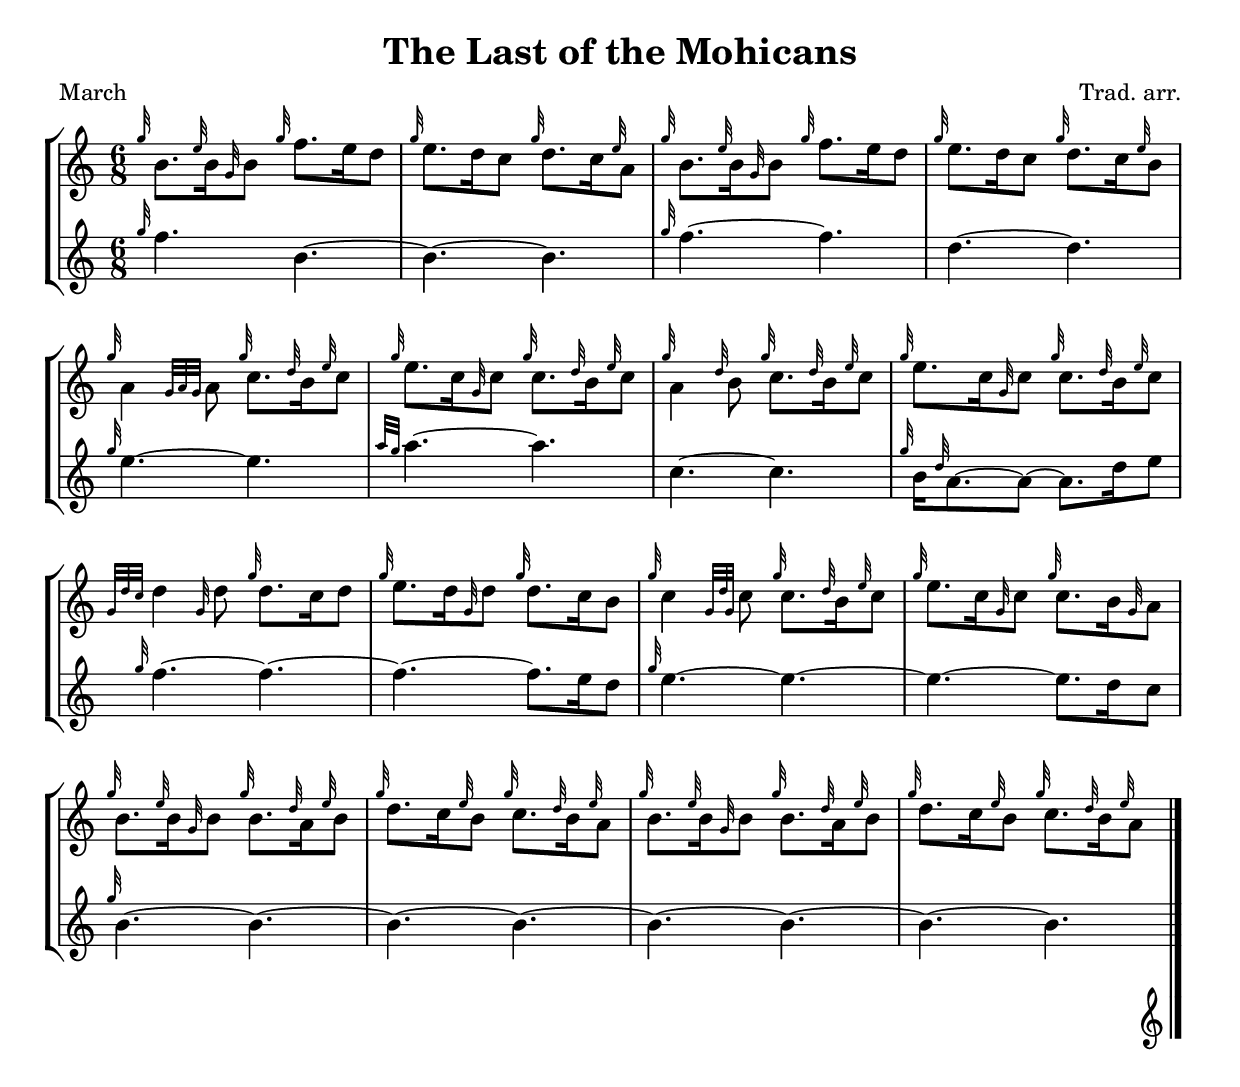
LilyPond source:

\version "2.18.2"

\include "bagpipe.ly"

\layout {
  indent = 0.0\cm
  \context { \Score \remove "Bar_number_engraver" }
}

\header {
	title = "The Last of the Mohicans"
	meter = "March"
	arranger = "Trad. arr."
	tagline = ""
}

{
  \parallelMusic #'(voiceA voiceB) {
    \hideKeySignature
    \time 6/8
    
    % FIRST PART
    \grg b8. \gre b16 \grG b8 \grg f8. e16 d8 \grg e8. d16 c8 \grg d8. c16 \gre a8 |
	\hideKeySignature
    \grg f4. b ~ b ~ b |  % harmony 

    \grg b8. \gre b16 \grG b8 \grg f8. e16 d8 \grg e8. d16 c8 \grg d8. c16 \gre b8 |
    \grg f4. ~ f d ~ d |


    % SECOND PART
    \grg a4 \wbirl a8 \grg c8. \grd b16 \gre c8 \grg e8. c16 \grG c8 \grg c8. \grd b16 \gre c8 |
    \grg e4. ~ e \dblA A ~ A |

    \grg a4 \grd b8 \grg c8. \grd b16 \gre c8 \grg e8. c16 \grG c8 \grg c8. \grd b16 \gre c8 |
    c4. ~ c \grg b16 \grd a8. ~ a8 ~ a8. d16 e8 |


    % THIRD PART
    \thrwd d4 \grG d8 \grg d8. c16 d8 \grg e8. d16 \grG d8 \grg d8. c16 b8 |
    \grg f4. ~ f ~ f ~ f8. e16 d8 |

    \grg c4 \grip c8 \grg c8. \grd b16 \gre c8 \grg e8. c16 \grG c8 \grg c8. b16 \grG a8 |
    \grg e4. ~ e ~ e ~ e8. d16 c8 |


    % FOURTH PART
    \grg b8. \gre b16 \grG b8 \grg b8. \grd a16 \gre b8 \grg d8. c16 \gre b8 \grg c8. \grd  b16 \gre a8 |
    \grg b4. ~ b ~ b ~ b ~ |

    \grg b8. \gre b16 \grG b8 \grg b8. \grd a16 \gre b8 \grg d8. c16 \gre b8 \grg c8. \grd  b16 \gre a8 |
    b4. ~ b ~ b ~ b |
    }

    \new StaffGroup <<
    \new Staff << \voiceA >>
    \new Staff << \voiceB >>
    >>
  \bar "|."
}
